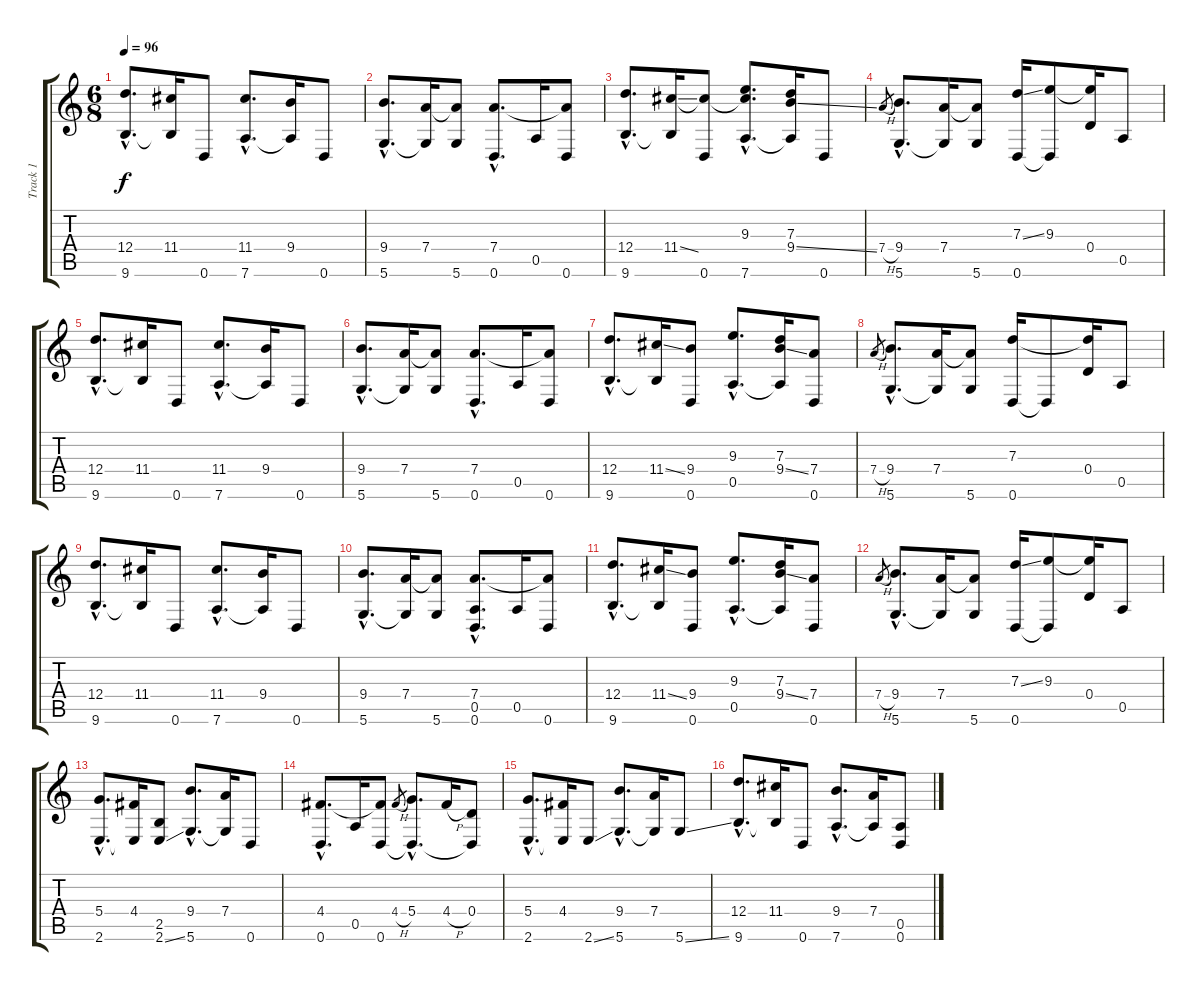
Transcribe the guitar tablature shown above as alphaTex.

\track ("Track 1" "Track 1") {instrument acousticguitarnylon}
\staff {score tabs}
\tuning (E4 B3 G3 D3 A2 D2) {hide}
\ts (6 8)
\tempo 96
\clef g2
\ks c
(12.4{hac} 9.6{hac}).8{d dy f instrument acousticguitarnylon} (11.4 9.6{t}).16 0.6.8 (11.4{hac} 7.6{hac}).8{d} (9.4 7.6{t}).16 0.6.8 |
(9.4{hac} 5.6{hac}).8{d} (7.4 5.6{t}).16 (7.4{t} 5.6).8 (7.4{hac} 0.6{hac}).8{d} 0.5.16 (7.4{t} 0.6).8 |
(12.4{hac} 9.6{hac}).8{d} (11.4{ss} 9.6{t}).16 (11.4{t} 0.6).8 (9.3{hac} 11.4{hac t} 7.6{hac}).8{d} (7.3 9.4{ss} 7.6{t}).16 0.6.8 |
7.4{h}.8{gr} (9.4{hac} 5.6{hac}).8{d} (7.4 5.6{t}).16 (7.4{t} 5.6).8 (7.3{ss} 0.6).16 (9.3 0.6{t}).8 (9.3{t} 0.4).16 0.5.8 |
(12.4{hac} 9.6{hac}).8{d} (11.4 9.6{t}).16 0.6.8 (11.4{hac} 7.6{hac}).8{d} (9.4 7.6{t}).16 0.6.8 |
(9.4{hac} 5.6{hac}).8{d} (7.4 5.6{t}).16 (7.4{t} 5.6).8 (7.4{hac} 0.6{hac}).8{d} 0.5.16 (7.4{t} 0.6).8 |
(12.4{hac} 9.6{hac}).8{d} (11.4{ss} 9.6{t}).16 (9.4 0.6).8 (9.3{hac} 0.5{hac}).8{d} (7.3 9.4{ss} 0.5{t}).16 (7.4 0.6).8 |
7.4{h}.8{gr} (9.4{hac} 5.6{hac}).8{d} (7.4 5.6{t}).16 (7.4{t} 5.6).8 (7.3 0.6).16 0.6{t}.8 (7.3{t} 0.4).16 0.5.8 |
(12.4{hac} 9.6{hac}).8{d} (11.4 9.6{t}).16 0.6.8 (11.4{hac} 7.6{hac}).8{d} (9.4 7.6{t}).16 0.6.8 |
(9.4{hac} 5.6{hac}).8{d} (7.4 5.6{t}).16 (7.4{t} 5.6).8 (7.4{hac} 0.5{hac} 0.6{hac}).8{d} 0.5.16 (7.4{t} 0.6).8 |
(12.4{hac} 9.6{hac}).8{d} (11.4{ss} 9.6{t}).16 (9.4 0.6).8 (9.3{hac} 0.5{hac}).8{d} (7.3 9.4{ss} 0.5{t}).16 (7.4 0.6).8 |
7.4{h}.8{gr} (9.4{hac} 5.6{hac}).8{d} (7.4 5.6{t}).16 (7.4{t} 5.6).8 (7.3{ss} 0.6).16 (9.3 0.6{t}).8 (9.3{t} 0.4).16 0.5.8 |
(5.4{hac} 2.6{hac}).8{d} (4.4 2.6{t}).16 (2.5 2.6{ss}).8 (9.4{hac} 5.6{hac}).8{d} (7.4 5.6{t}).16 0.6.8 |
(4.4{hac} 0.6{hac}).8{d} 0.5.16 (4.4{t} 0.6).8 4.4{h}.8{gr} (5.4{hac} 0.6{hac t}).8{d} 4.4{h}.16 (0.4 0.6{t}).8 |
(5.4{hac} 2.6{hac}).8{d} (4.4 2.6{t}).16 2.6{ss}.8 (9.4{hac} 5.6{hac}).8{d} (7.4 5.6{t}).16 5.6{ss}.8 |
(12.4{hac} 9.6{hac}).8{d} (11.4 9.6{t}).16 0.6.8 (9.4{hac} 7.6{hac}).8{d} (7.4 7.6{t}).16 (0.5 0.6).8
